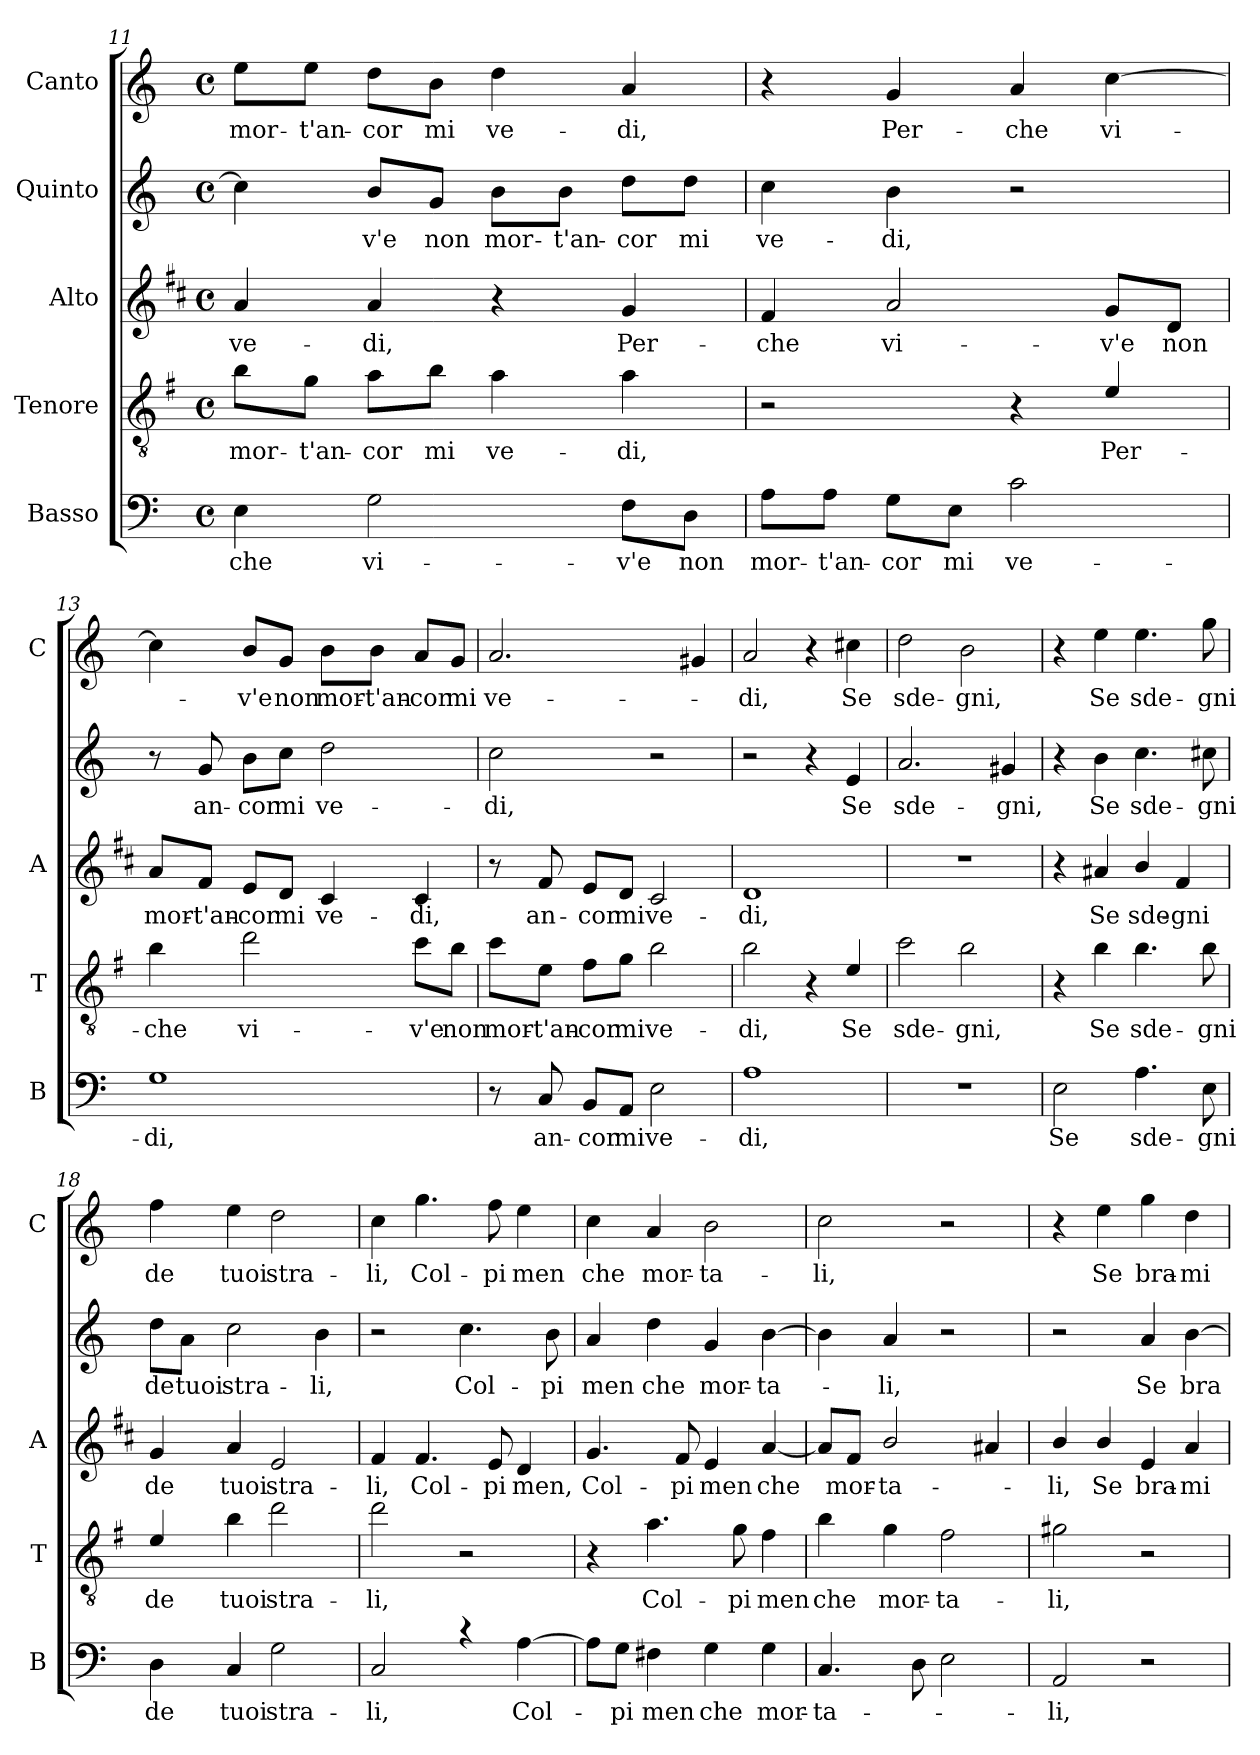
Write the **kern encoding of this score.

**kern	**text	**kern	**text	**kern	**text	**kern	**text	**kern	**text
*part5	*part5	*part4	*part4	*part3	*part3	*part2	*part2	*part1	*part1
*staff5	*staff5	*staff4	*staff4	*staff3	*staff3	*staff2	*staff2	*staff1	*staff1
*I"Basso	*	*I"Tenore	*	*I"Alto	*	*I"Quinto	*	*I"Canto	*
*I'B	*	*I'T	*	*I'A	*	*	*	*I'C	*
*clefF4	*	*clefGv2	*	*clefG2	*	*clefG2	*	*clefG2	*
*	*	*ITrd4c7	*	*ITrd1c2	*	*	*	*	*
*k[]	*	*k[]	*	*k[]	*	*k[]	*	*k[]	*
*C:	*	*C:	*	*C:	*	*C:	*	*C:	*
*M4/4	*	*M4/4	*	*M4/4	*	*M4/4	*	*M4/4	*
*met(c)	*	*met(c)	*	*met(c)	*	*met(c)	*	*met(c)	*
=11	=11	=11	=11	=11	=11	=11	=11	=11	=11
!	!LO:LY:b	!	!LO:LY:b	!	!LO:LY:b	!	!	!	!LO:LY:b
4E\	-che	8e\L	mor-	4g/	ve-	4cc\]	.	8ee\L	mor-
!	!	!	!LO:LY:b	!	!	!	!	!	!LO:LY:b
.	.	8c\J	-t'an-	.	.	.	.	8ee\J	-t'an-
!	!LO:LY:b	!	!LO:LY:b	!	!LO:LY:b	!	!LO:LY:b	!	!LO:LY:b
2G\	vi-	8d\L	-cor	4g/	-di,	8b/L	-v'e	8dd\L	-cor
!	!	!	!LO:LY:b	!	!	!	!LO:LY:b	!	!LO:LY:b
.	.	8e\J	mi	.	.	8g/J	non	8b\J	mi
!	!	!	!LO:LY:b	!	!	!	!LO:LY:b	!	!LO:LY:b
.	.	4d\	ve-	4r	.	8b\L	mor-	4dd\	ve-
!	!	!	!	!	!	!	!LO:LY:b	!	!
.	.	.	.	.	.	8b\J	-t'an-	.	.
!	!LO:LY:b	!	!LO:LY:b	!	!LO:LY:b	!	!LO:LY:b	!	!LO:LY:b
8F\L	-v'e	4d\	-di,	4f/	Per-	8dd\L	-cor	4a/	-di,
!	!LO:LY:b	!	!	!	!	!	!LO:LY:b	!	!
8D\J	non	.	.	.	.	8dd\J	mi	.	.
!!LO:PB:g=z
=12	=12	=12	=12	=12	=12	=12	=12	=12	=12
!	!LO:LY:b	!	!	!	!LO:LY:b	!	!LO:LY:b	!	!
8A\L	mor-	2r	.	4e/	-che	4cc\	ve-	4r	.
!	!LO:LY:b	!	!	!	!	!	!	!	!
8A\J	-t'an-	.	.	.	.	.	.	.	.
!	!LO:LY:b	!	!	!	!LO:LY:b	!	!LO:LY:b	!	!LO:LY:b
8G\L	-cor	.	.	2g/	vi-	4b\	-di,	4g/	Per-
!	!LO:LY:b	!	!	!	!	!	!	!	!
8E\J	mi	.	.	.	.	.	.	.	.
!	!LO:LY:b	!	!	!	!	!	!	!	!LO:LY:b
2c\	ve-	4r	.	.	.	2r	.	4a/	-che
!	!	!	!LO:LY:b	!	!LO:LY:b	!	!	!	!LO:LY:b
.	.	4A/	Per-	8f/L	-v'e	.	.	[4cc\	vi-
!	!	!	!	!	!LO:LY:b	!	!	!	!
.	.	.	.	8c/J	non	.	.	.	.
=13	=13	=13	=13	=13	=13	=13	=13	=13	=13
!	!LO:LY:b	!	!LO:LY:b	!	!LO:LY:b	!	!	!	!
1G	-di,	4e\	-che	8g/L	mor-	8r	.	4cc\]	.
!	!	!	!	!	!LO:LY:b	!	!LO:LY:b	!	!
.	.	.	.	8e/J	-t'an-	8g/	an-	.	.
!	!	!	!LO:LY:b	!	!LO:LY:b	!	!LO:LY:b	!	!LO:LY:b
.	.	2g\	vi-	8d/L	-cor	8b\L	-cor	8b/L	-v'e
!	!	!	!	!	!LO:LY:b	!	!LO:LY:b	!	!LO:LY:b
.	.	.	.	8c/J	mi	8cc\J	mi	8g/J	non
!	!	!	!	!	!LO:LY:b	!	!LO:LY:b	!	!LO:LY:b
.	.	.	.	4B/	ve-	2dd\	ve-	8b\L	mor-
!	!	!	!	!	!	!	!	!	!LO:LY:b
.	.	.	.	.	.	.	.	8b\J	-t'an-
!	!	!	!LO:LY:b	!	!LO:LY:b	!	!	!	!LO:LY:b
.	.	8f\L	-v'e	4B/	-di,	.	.	8a/L	-cor
!	!	!	!LO:LY:b	!	!	!	!	!	!LO:LY:b
.	.	8e\J	non	.	.	.	.	8g/J	mi
=14	=14	=14	=14	=14	=14	=14	=14	=14	=14
!	!	!	!LO:LY:b	!	!	!	!LO:LY:b	!	!LO:LY:b
8r	.	8f\L	mor-	8r	.	2cc\	-di,	2.a/	ve-
!	!LO:LY:b	!	!LO:LY:b	!	!LO:LY:b	!	!	!	!
8C/	an-	8A\J	-t'an-	8e/	an-	.	.	.	.
!	!LO:LY:b	!	!LO:LY:b	!	!LO:LY:b	!	!	!	!
8BB/L	-cor	8B\L	-cor	8d/L	-cor	.	.	.	.
!	!LO:LY:b	!	!LO:LY:b	!	!LO:LY:b	!	!	!	!
8AA/J	mi	8c\J	mi	8c/J	mi	.	.	.	.
!	!LO:LY:b	!	!LO:LY:b	!	!LO:LY:b	!	!	!	!
2E\	ve-	2e\	ve-	2B/	ve-	2r	.	.	.
.	.	.	.	.	.	.	.	4g#X/	.
=15	=15	=15	=15	=15	=15	=15	=15	=15	=15
!	!LO:LY:b	!	!LO:LY:b	!	!LO:LY:b	!	!	!	!LO:LY:b
1A	-di,	2e\	-di,	1c	-di,	2r	.	2a/	-di,
.	.	4r	.	.	.	4r	.	4r	.
!	!	!	!LO:LY:b	!	!	!	!LO:LY:b	!	!LO:LY:b
.	.	4A/	Se	.	.	4e/	Se	4cc#X\	Se
=16	=16	=16	=16	=16	=16	=16	=16	=16	=16
!	!	!	!LO:LY:b	!	!	!	!LO:LY:b	!	!LO:LY:b
1r	.	2f\	sde-	1r	.	2.a/	sde-	2dd\	sde-
!	!	!	!LO:LY:b	!	!	!	!	!	!LO:LY:b
.	.	2e\	-gni,	.	.	.	.	2b\	-gni,
!	!	!	!	!	!	!	!LO:LY:b	!	!
.	.	.	.	.	.	4g#X/	-gni,	.	.
!!LO:LB:g=z
=17	=17	=17	=17	=17	=17	=17	=17	=17	=17
!	!LO:LY:b	!	!	!	!	!	!	!	!
2E\	Se	4r	.	4r	.	4r	.	4r	.
!	!	!	!LO:LY:b	!	!LO:LY:b	!	!LO:LY:b	!	!LO:LY:b
.	.	4e\	Se	4g#X/	Se	4b\	Se	4ee\	Se
!	!LO:LY:b	!	!LO:LY:b	!	!LO:LY:b	!	!LO:LY:b	!	!LO:LY:b
4.A\	sde-	4.e\	sde-	4a/	sde-	4.cc\	sde-	4.ee\	sde-
!	!	!	!	!	!LO:LY:b	!	!	!	!
.	.	.	.	4e/	-gni	.	.	.	.
!	!LO:LY:b	!	!LO:LY:b	!	!	!	!LO:LY:b	!	!LO:LY:b
8E\	-gni	8e\	-gni	.	.	8cc#X\	-gni	8gg\	-gni
=18	=18	=18	=18	=18	=18	=18	=18	=18	=18
!	!LO:LY:b	!	!LO:LY:b	!	!LO:LY:b	!	!LO:LY:b	!	!LO:LY:b
4D\	de	4A/	de	4f/	de	8dd\L	de	4ff\	de
!	!	!	!	!	!	!	!LO:LY:b	!	!
.	.	.	.	.	.	8a\J	tuoi	.	.
!	!LO:LY:b	!	!LO:LY:b	!	!LO:LY:b	!	!LO:LY:b	!	!LO:LY:b
4C/	tuoi	4e\	tuoi	4g/	tuoi	2cc\	stra-	4ee\	tuoi
!	!LO:LY:b	!	!LO:LY:b	!	!LO:LY:b	!	!	!	!LO:LY:b
2G\	stra-	2g\	stra-	2d/	stra-	.	.	2dd\	stra-
!	!	!	!	!	!	!	!LO:LY:b	!	!
.	.	.	.	.	.	4b\	-li,	.	.
=19	=19	=19	=19	=19	=19	=19	=19	=19	=19
!	!LO:LY:b	!	!LO:LY:b	!	!LO:LY:b	!	!	!	!LO:LY:b
2C/	-li,	2g\	-li,	4e/	-li,	2r	.	4cc\	-li,
!	!	!	!	!	!LO:LY:b	!	!	!	!LO:LY:b
.	.	.	.	4.e/	Col-	.	.	4.gg\	Col-
!	!	!	!	!	!	!	!LO:LY:b	!	!
4rc	.	2r	.	.	.	4.cc\	Col-	.	.
!	!	!	!	!	!LO:LY:b	!	!	!	!LO:LY:b
.	.	.	.	8d/	-pi	.	.	8ff\	-pi
!	!LO:LY:b	!	!	!	!LO:LY:b	!	!	!	!LO:LY:b
[4A\	Col-	.	.	4c/	men,	.	.	4ee\	men
!	!	!	!	!	!	!	!LO:LY:b	!	!
.	.	.	.	.	.	8b\	-pi	.	.
=20	=20	=20	=20	=20	=20	=20	=20	=20	=20
!	!	!	!	!	!LO:LY:b	!	!LO:LY:b	!	!LO:LY:b
8A\L]	.	4r	.	4.f/	Col-	4a/	men	4cc\	che
!	!LO:LY:b	!	!	!	!	!	!	!	!
8G\J	-pi	.	.	.	.	.	.	.	.
!	!LO:LY:b	!	!LO:LY:b	!	!	!	!LO:LY:b	!	!LO:LY:b
4F#X\	men	4.d\	Col-	.	.	4dd\	che	4a/	mor-
!	!	!	!	!	!LO:LY:b	!	!	!	!
.	.	.	.	8e/	-pi	.	.	.	.
!	!LO:LY:b	!	!	!	!LO:LY:b	!	!LO:LY:b	!	!LO:LY:b
4G\	che	.	.	4d/	men	4g/	mor-	2b\	-ta-
!	!	!	!LO:LY:b	!	!	!	!	!	!
.	.	8c\	-pi	.	.	.	.	.	.
!	!LO:LY:b	!	!LO:LY:b	!	!LO:LY:b	!	!LO:LY:b	!	!
4G\	mor-	4B\	men	[4g/	che	[4b\	-ta-	.	.
=21	=21	=21	=21	=21	=21	=21	=21	=21	=21
!	!LO:LY:b	!	!LO:LY:b	!	!	!	!	!	!LO:LY:b
4.C/	-ta-	4e\	che	8g/L]	.	4b\]	.	2cc\	-li,
!	!	!	!	!	!LO:LY:b	!	!	!	!
.	.	.	.	8e/J	mor-	.	.	.	.
!	!	!	!LO:LY:b	!	!LO:LY:b	!	!LO:LY:b	!	!
.	.	4c\	mor-	2a/	-ta-	4a/	-li,	.	.
8D\	.	.	.	.	.	.	.	.	.
!	!	!	!LO:LY:b	!	!	!	!	!	!
2E\	.	2B\	-ta-	.	.	2r	.	2r	.
.	.	.	.	4g#X/	.	.	.	.	.
=22	=22	=22	=22	=22	=22	=22	=22	=22	=22
!	!LO:LY:b	!	!LO:LY:b	!	!LO:LY:b	!	!	!	!
2AA/	-li,	2c#X\	-li,	4a/	-li,	2r	.	4r	.
!	!	!	!	!	!LO:LY:b	!	!	!	!LO:LY:b
.	.	.	.	4a/	Se	.	.	4ee\	Se
!	!	!	!	!	!LO:LY:b	!	!LO:LY:b	!	!LO:LY:b
2r	.	2r	.	4d/	bra-	4a/	Se	4gg\	bra-
!	!	!	!	!	!LO:LY:b	!	!LO:LY:b	!	!LO:LY:b
.	.	.	.	4g/	-mi	[4b\	bra-	4dd\	-mi
=	=	=	=	=	=	=	=	=	=
*-	*-	*-	*-	*-	*-	*-	*-	*-	*-
